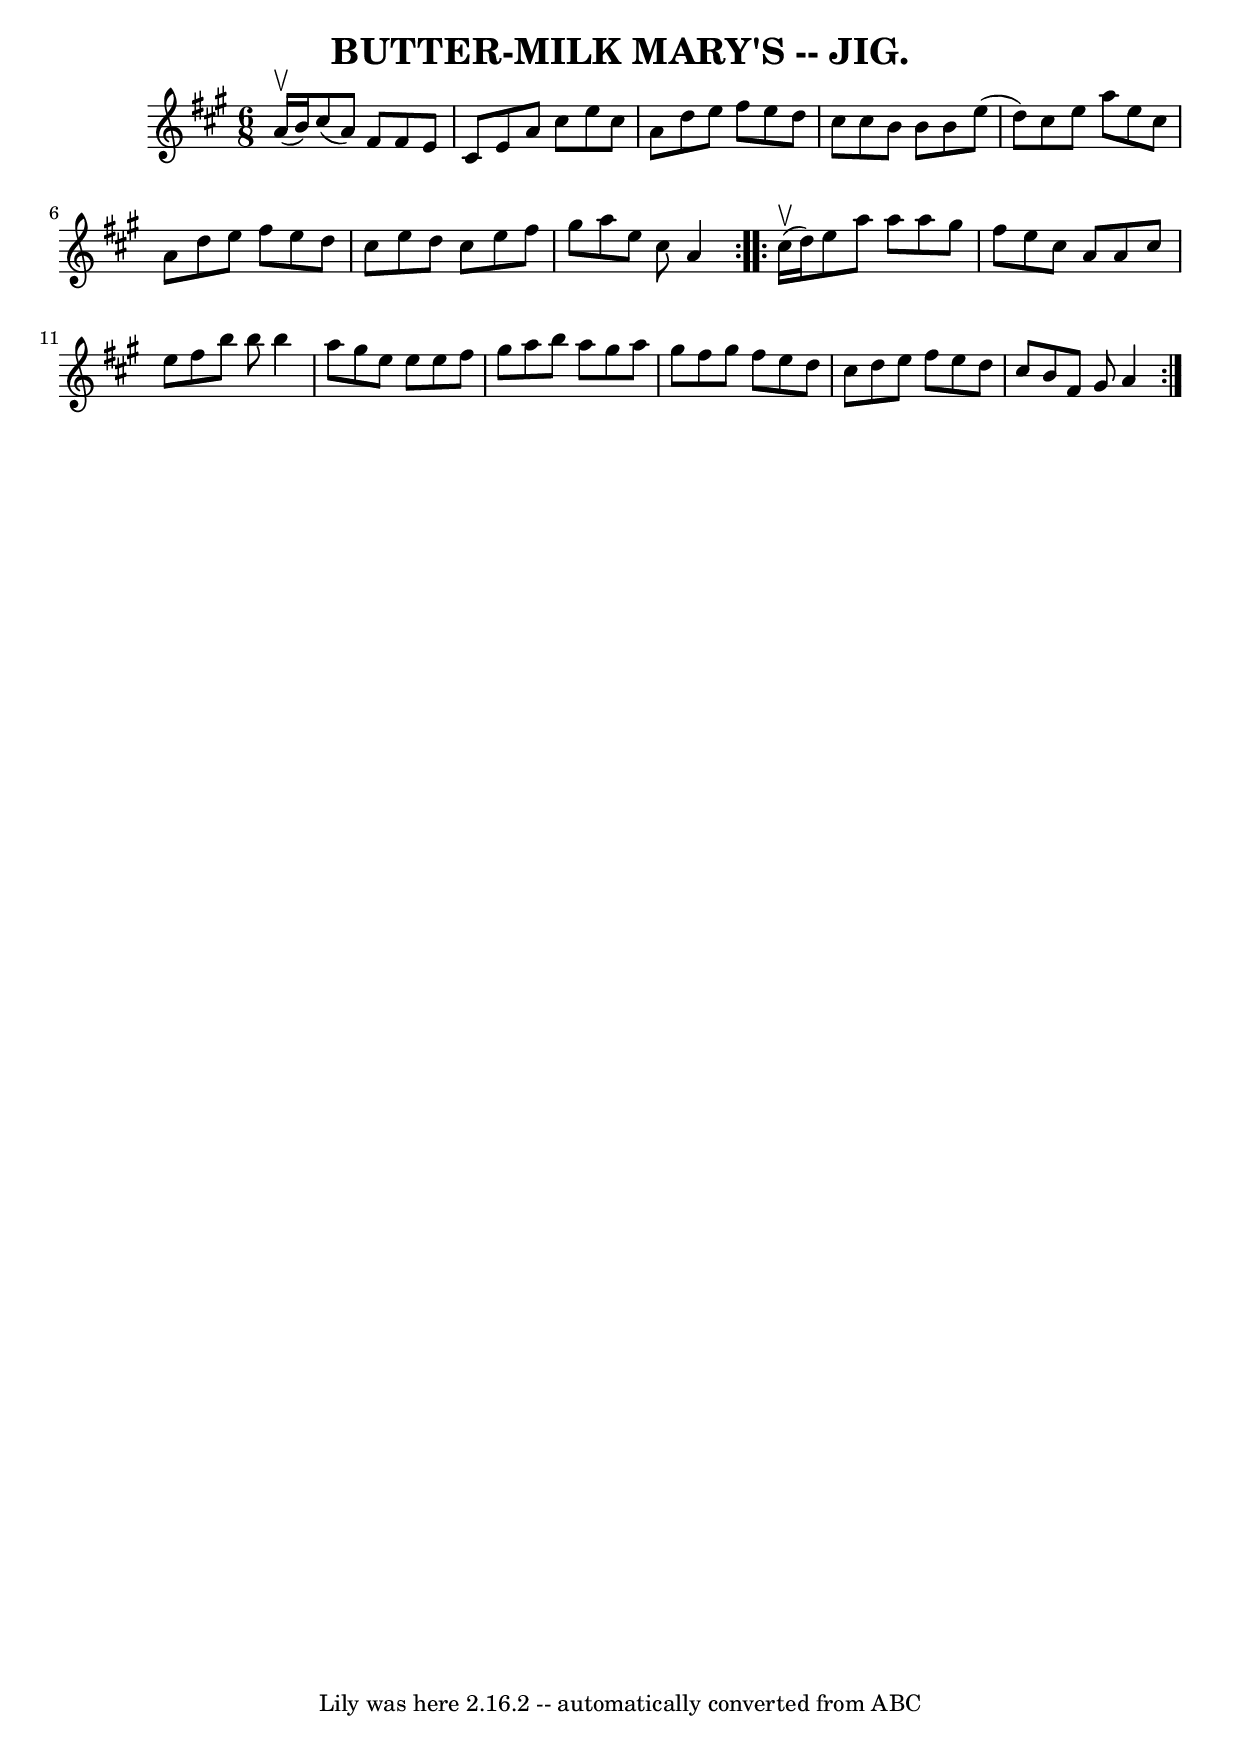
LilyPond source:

\version "2.16.2"
\include "Mammoth.ily"
\header {
  %% book = "Coles pg. 64.9"
  crossRefNumber = "29"
  footnotes = ""
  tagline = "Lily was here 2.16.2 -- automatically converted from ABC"
  title = "BUTTER-MILK MARY'S -- JIG."

}
voicedefault =  {



  \repeat volta 2 {

    \time 6/8 
    \key a \major
 a'16 (^\upbow b'16) |
    cis''8 (a'8  
    -) fis'8 fis'8 e'8 cis'8  |
    e'8 a'8 cis''8 e''8    
    cis''8 a'8  |
    d''8 e''8 fis''8 e''8 d''8 cis''8  
    |
    cis''8 b'8 b'8 b'8 e''8 (d''8) |
    cis''8 
    e''8 a''8 e''8 cis''8 a'8  |
    d''8 e''8 fis''8    
    e''8 d''8 cis''8  |
    e''8 d''8 cis''8 e''8 fis''8    
    gis''8  |
    a''8 e''8 cis''8 a'4  
  }     
  \repeat volta 2 {
    
    cis''16 (^\upbow d''16) |
    e''8 a''8 a''8 a''8 gis''8  
    fis''8  |
    e''8 cis''8 a'8 a'8 cis''8 e''8  |
    
    fis''8 b''8 b''8 b''4 a''8  |
    gis''8 e''8 e''8    
    e''8 fis''8 gis''8  |
    a''8 b''8 a''8 gis''8 a''8   
    gis''8  |
    fis''8 gis''8 fis''8 e''8 d''8 cis''8  
    |
    d''8 e''8 fis''8 e''8 d''8 cis''8  |
    b'8    
    fis'8 gis'8 a'4  
  }   

}

\score{
  <<

    \context Staff="default"
    {
      \voicedefault 
      
    }

  >>
  \layout {
    
  }
  \midi {
  }

}
